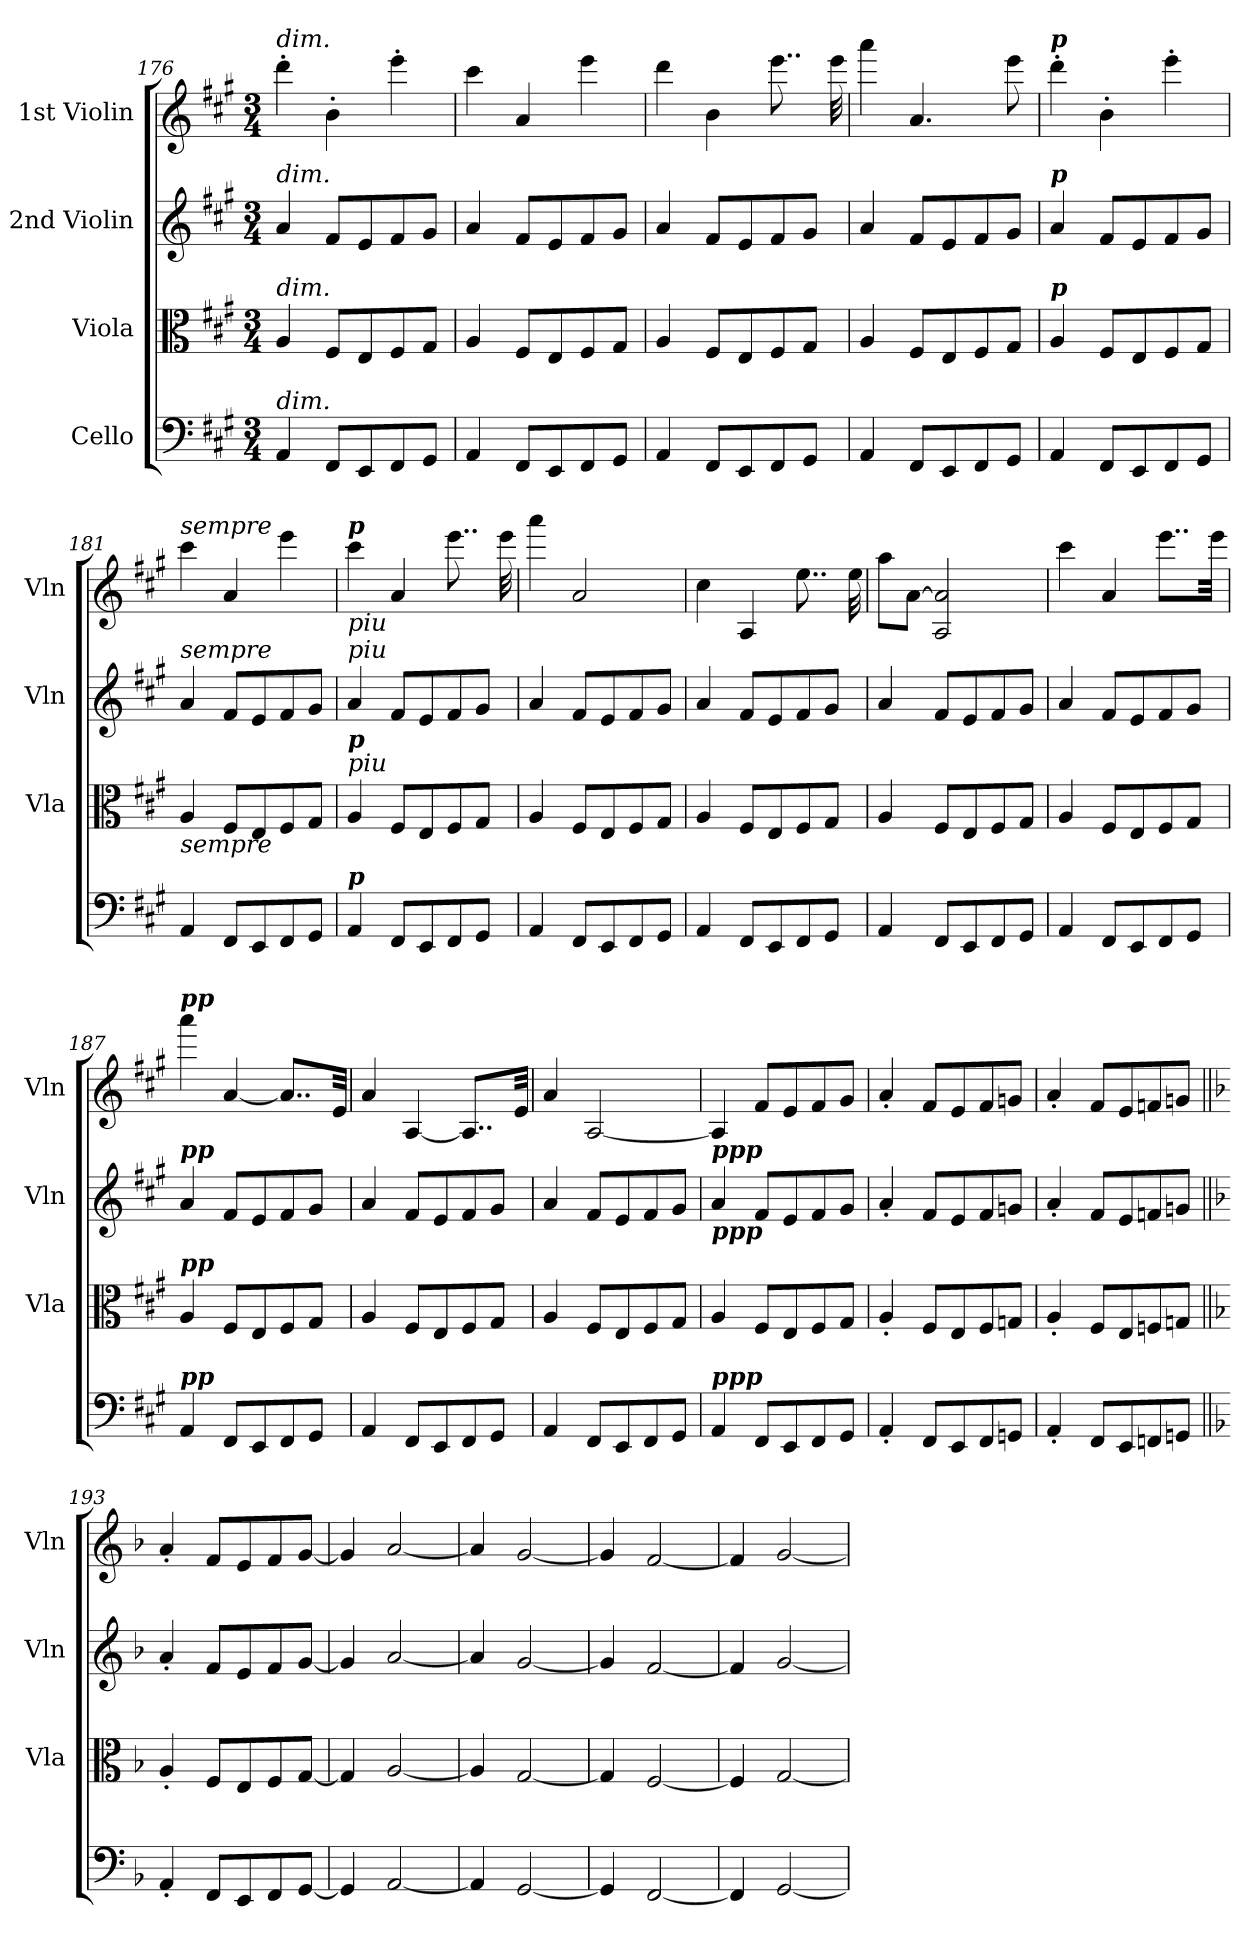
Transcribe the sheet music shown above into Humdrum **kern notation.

**kern	**kern	**kern	**kern
*part4	*part3	*part2	*part1
*staff4	*staff3	*staff2	*staff1
*I"Cello	*I"Viola	*I"2nd Violin	*I"1st Violin
*	*I'Vla	*I'Vln	*I'Vln
*clefF4	*clefC3	*clefG2	*clefG2
*k[f#c#g#]	*k[f#c#g#]	*k[f#c#g#]	*k[f#c#g#]
*A:	*A:	*A:	*A:
*M3/4	*M3/4	*M3/4	*M3/4
=176	=176	=176	=176
!	!	!	!LO:TX:a:i:t=dim.
!	!	!LO:TX:a:i:t=dim.	!
!	!LO:TX:a:i:t=dim.	!	!
!LO:TX:a:i:t=dim.	!	!	!
4AA/	4A/	4a/	4ddd'\
8FF#/L	8F#/L	8f#/L	4b'\
8EE/	8E/	8e/	.
8FF#/	8F#/	8f#/	4eee'\
8GG#/J	8G#/J	8g#/J	.
=177	=177	=177	=177
4AA/	4A/	4a/	4ccc#\
8FF#/L	8F#/L	8f#/L	4a/
8EE/	8E/	8e/	.
8FF#/	8F#/	8f#/	4eee\
8GG#/J	8G#/J	8g#/J	.
=178	=178	=178	=178
4AA/	4A/	4a/	4ddd\
8FF#/L	8F#/L	8f#/L	4b\
8EE/	8E/	8e/	.
8FF#/	8F#/	8f#/	8..eee\
8GG#/J	8G#/J	8g#/J	.
.	.	.	32eee\
=179	=179	=179	=179
4AA/	4A/	4a/	4aaa\
8FF#/L	8F#/L	8f#/L	4.a/
8EE/	8E/	8e/	.
8FF#/	8F#/	8f#/	.
8GG#/J	8G#/J	8g#/J	8eee\
!!LO:PB:g=z
=180	=180	=180	=180
!	!	!	!LO:TX:a:Bi:t=p
!	!	!LO:TX:a:Bi:t=p	!
!	!LO:TX:a:Bi:t=p	!	!
4AA/	4A/	4a/	4ddd'\
8FF#/L	8F#/L	8f#/L	4b'\
8EE/	8E/	8e/	.
8FF#/	8F#/	8f#/	4eee'\
8GG#/J	8G#/J	8g#/J	.
=181	=181	=181	=181
!	!	!	!LO:TX:a:i:t=sempre
!	!	!LO:TX:a:i:t=sempre	!
!	!LO:TX:b:i:t=sempre	!	!
4AA/	4A/	4a/	4ccc#\
8FF#/L	8F#/L	8f#/L	4a/
8EE/	8E/	8e/	.
8FF#/	8F#/	8f#/	4eee\
8GG#/J	8G#/J	8g#/J	.
=182	=182	=182	=182
!	!	!	!LO:TX:b:i:t=piu
!	!	!	!LO:TX:a:Bi:t=p
!	!	!LO:TX:a:i:t=piu	!
!	!LO:TX:a:i:t=piu	!	!
!	!LO:TX:a:Bi:t=p	!	!
!LO:TX:a:Bi:t=p	!	!	!
4AA/	4A/	4a/	4ccc#\
8FF#/L	8F#/L	8f#/L	4a/
8EE/	8E/	8e/	.
8FF#/	8F#/	8f#/	8..eee\
8GG#/J	8G#/J	8g#/J	.
.	.	.	32eee\
=183	=183	=183	=183
4AA/	4A/	4a/	4aaa\
8FF#/L	8F#/L	8f#/L	2a/
8EE/	8E/	8e/	.
8FF#/	8F#/	8f#/	.
8GG#/J	8G#/J	8g#/J	.
=184	=184	=184	=184
4AA/	4A/	4a/	4cc#\
8FF#/L	8F#/L	8f#/L	4A/
8EE/	8E/	8e/	.
8FF#/	8F#/	8f#/	8..ee\
8GG#/J	8G#/J	8g#/J	.
.	.	.	32ee\
=185	=185	=185	=185
4AA/	4A/	4a/	8aa\L
.	.	.	[8a\J
8FF#/L	8F#/L	8f#/L	2A/ 2a/]
8EE/	8E/	8e/	.
8FF#/	8F#/	8f#/	.
8GG#/J	8G#/J	8g#/J	.
!!LO:PB:g=z
=186	=186	=186	=186
4AA/	4A/	4a/	4ccc#\
8FF#/L	8F#/L	8f#/L	4a/
8EE/	8E/	8e/	.
8FF#/	8F#/	8f#/	8..eee\L
8GG#/J	8G#/J	8g#/J	.
.	.	.	32eee\Jkk
=187	=187	=187	=187
!	!	!	!LO:TX:a:Bi:t=pp
!	!	!LO:TX:a:Bi:t=pp	!
!	!LO:TX:a:Bi:t=pp	!	!
!LO:TX:a:Bi:t=pp	!	!	!
4AA/	4A/	4a/	4aaa\
8FF#/L	8F#/L	8f#/L	[4a/
8EE/	8E/	8e/	.
8FF#/	8F#/	8f#/	8..a/L]
8GG#/J	8G#/J	8g#/J	.
.	.	.	32e/Jkk
=188	=188	=188	=188
4AA/	4A/	4a/	4a/
8FF#/L	8F#/L	8f#/L	[4A/
8EE/	8E/	8e/	.
8FF#/	8F#/	8f#/	8..A/L]
8GG#/J	8G#/J	8g#/J	.
.	.	.	32e/Jkk
=189	=189	=189	=189
4AA/	4A/	4a/	4a/
8FF#/L	8F#/L	8f#/L	[2A/
8EE/	8E/	8e/	.
8FF#/	8F#/	8f#/	.
8GG#/J	8G#/J	8g#/J	.
=190	=190	=190	=190
!	!	!LO:TX:a:Bi:t=ppp	!
!	!	!LO:TX:b:Bi:t=ppp	!
!LO:TX:a:Bi:t=ppp	!	!	!
4AA/	4A/	4a/	4A/]
8FF#/L	8F#/L	8f#/L	8f#/L
8EE/	8E/	8e/	8e/
8FF#/	8F#/	8f#/	8f#/
8GG#/J	8G#/J	8g#/J	8g#/J
=191	=191	=191	=191
4AA'/	4A'/	4a'/	4a'/
8FF#/L	8F#/L	8f#/L	8f#/L
8EE/	8E/	8e/	8e/
8FF#/	8F#/	8f#/	8f#/
8GGn/J	8Gn/J	8gn/J	8gn/J
!!LO:LB:g=z
=192	=192	=192	=192
4AA'/	4A'/	4a'/	4a'/
8FF#/L	8F#/L	8f#/L	8f#/L
8EE/	8E/	8e/	8e/
8FFn/	8Fn/	8fn/	8fn/
8GGn/J	8Gn/J	8gn/J	8gn/J
=193||	=193||	=193||	=193||
*k[b-]	*k[b-]	*k[b-]	*k[b-]
*F:	*F:	*F:	*F:
4AA'/	4A'/	4a'/	4a'/
8FF/L	8F/L	8f/L	8f/L
8EE/	8E/	8e/	8e/
8FF/	8F/	8f/	8f/
[8GG/J	[8G/J	[8g/J	[8g/J
=194	=194	=194	=194
4GG/]	4G/]	4g/]	4g/]
[2AA/	[2A/	[2a/	[2a/
=195	=195	=195	=195
4AA/]	4A/]	4a/]	4a/]
[2GG/	[2G/	[2g/	[2g/
=196	=196	=196	=196
4GG/]	4G/]	4g/]	4g/]
[2FF/	[2F/	[2f/	[2f/
=197	=197	=197	=197
4FF/]	4F/]	4f/]	4f/]
[2GG/	[2G/	[2g/	[2g/
=	=	=	=
*-	*-	*-	*-
